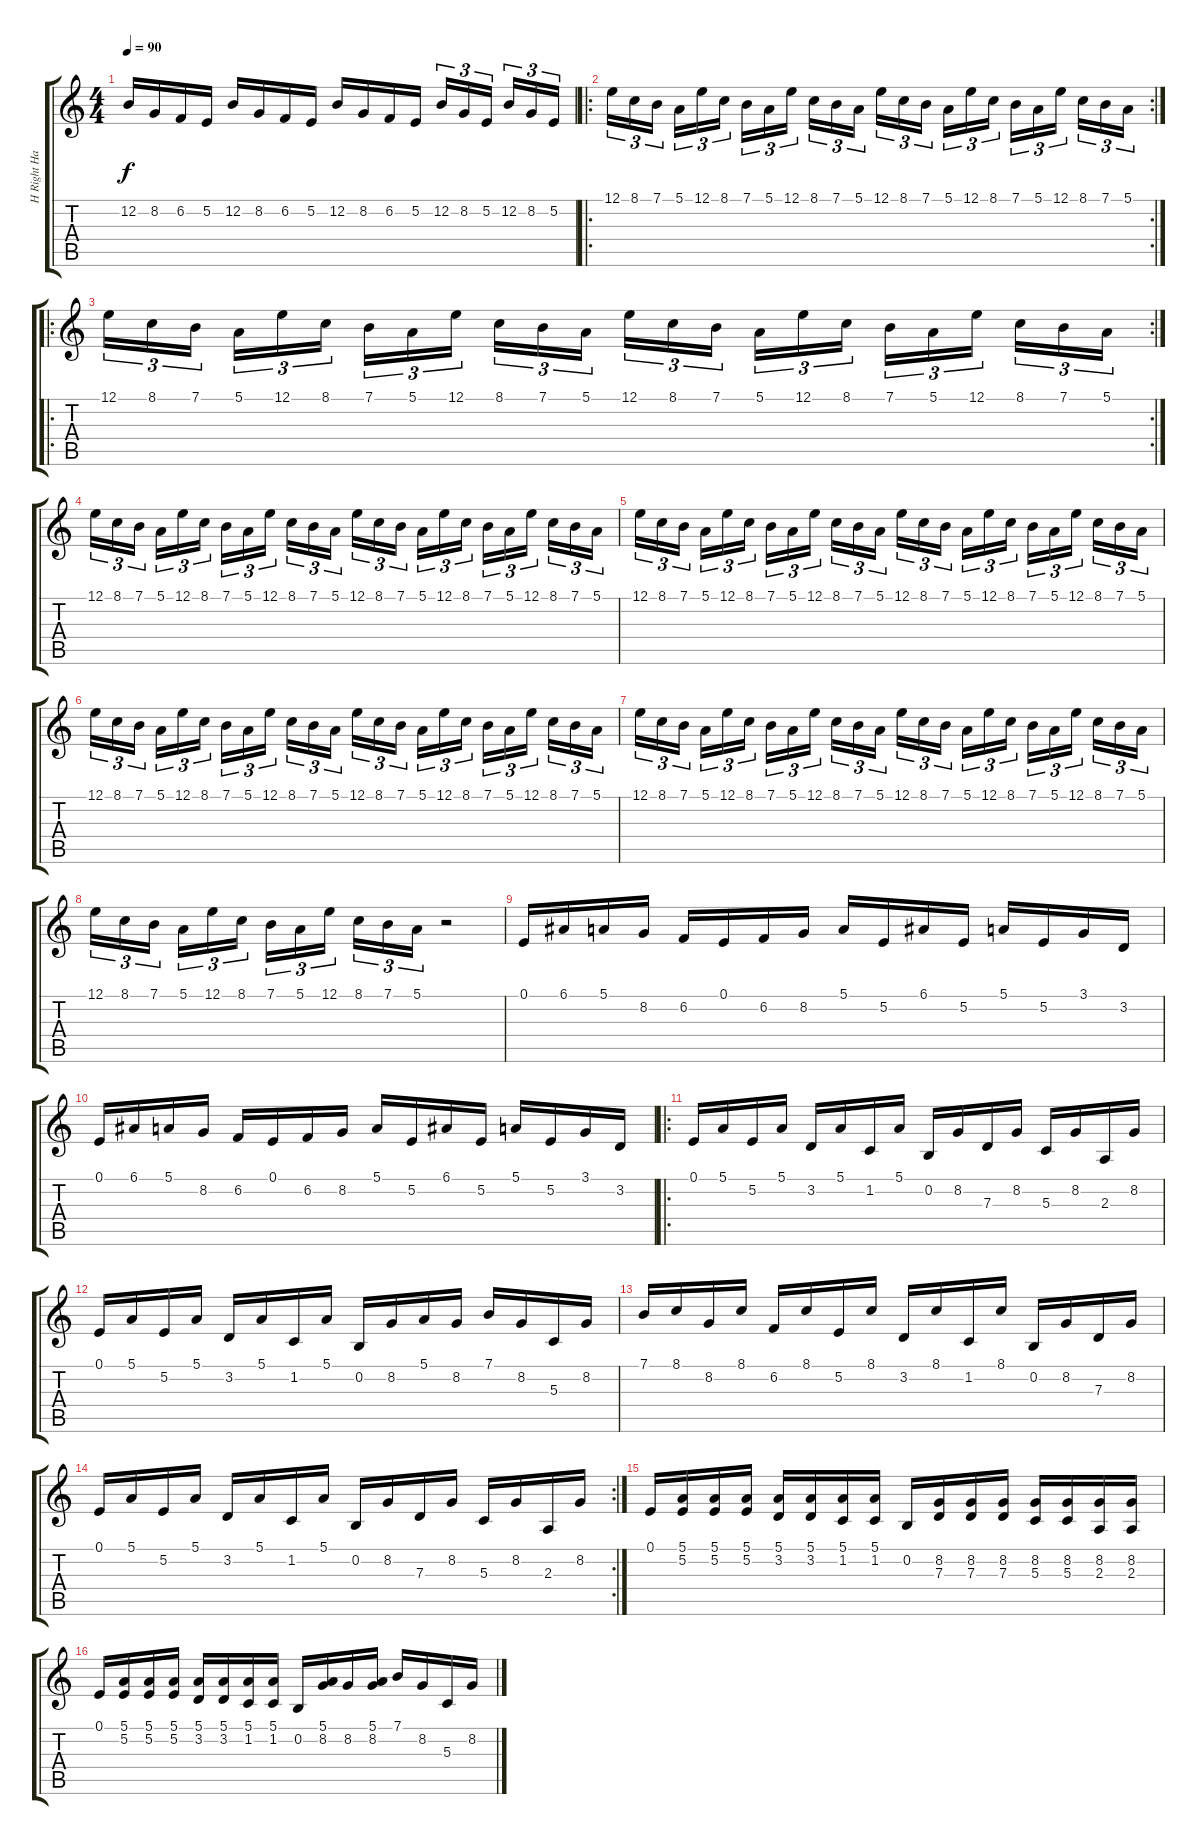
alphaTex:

\track ("H Right Hand" "H Right Ha") {instrument harpsichord}
\staff {score tabs}
\tuning (E4 B3 G3 D3 A2 E2) {hide}
\ts (4 4)
\tempo 90
\clef g2
\ks c
12.2.16{dy f} 8.2.16 6.2.16 5.2.16 12.2.16 8.2.16 6.2.16 5.2.16 12.2.16 8.2.16 6.2.16 5.2.16 12.2.16{tu (3 2)} 8.2.16{tu (3 2)} 5.2.16{tu (3 2)} 12.2.16{tu (3 2)} 8.2.16{tu (3 2)} 5.2.16{tu (3 2)} |
\ro
\rc 2
12.1.16{tu (3 2)} 8.1.16{tu (3 2)} 7.1.16{tu (3 2)} 5.1.16{tu (3 2)} 12.1.16{tu (3 2)} 8.1.16{tu (3 2)} 7.1.16{tu (3 2)} 5.1.16{tu (3 2)} 12.1.16{tu (3 2)} 8.1.16{tu (3 2)} 7.1.16{tu (3 2)} 5.1.16{tu (3 2)} 12.1.16{tu (3 2)} 8.1.16{tu (3 2)} 7.1.16{tu (3 2)} 5.1.16{tu (3 2)} 12.1.16{tu (3 2)} 8.1.16{tu (3 2)} 7.1.16{tu (3 2)} 5.1.16{tu (3 2)} 12.1.16{tu (3 2)} 8.1.16{tu (3 2)} 7.1.16{tu (3 2)} 5.1.16{tu (3 2)} |
\ro
\rc 2
12.1.16{tu (3 2)} 8.1.16{tu (3 2)} 7.1.16{tu (3 2)} 5.1.16{tu (3 2)} 12.1.16{tu (3 2)} 8.1.16{tu (3 2)} 7.1.16{tu (3 2)} 5.1.16{tu (3 2)} 12.1.16{tu (3 2)} 8.1.16{tu (3 2)} 7.1.16{tu (3 2)} 5.1.16{tu (3 2)} 12.1.16{tu (3 2)} 8.1.16{tu (3 2)} 7.1.16{tu (3 2)} 5.1.16{tu (3 2)} 12.1.16{tu (3 2)} 8.1.16{tu (3 2)} 7.1.16{tu (3 2)} 5.1.16{tu (3 2)} 12.1.16{tu (3 2)} 8.1.16{tu (3 2)} 7.1.16{tu (3 2)} 5.1.16{tu (3 2)} |
12.1.16{tu (3 2)} 8.1.16{tu (3 2)} 7.1.16{tu (3 2)} 5.1.16{tu (3 2)} 12.1.16{tu (3 2)} 8.1.16{tu (3 2)} 7.1.16{tu (3 2)} 5.1.16{tu (3 2)} 12.1.16{tu (3 2)} 8.1.16{tu (3 2)} 7.1.16{tu (3 2)} 5.1.16{tu (3 2)} 12.1.16{tu (3 2)} 8.1.16{tu (3 2)} 7.1.16{tu (3 2)} 5.1.16{tu (3 2)} 12.1.16{tu (3 2)} 8.1.16{tu (3 2)} 7.1.16{tu (3 2)} 5.1.16{tu (3 2)} 12.1.16{tu (3 2)} 8.1.16{tu (3 2)} 7.1.16{tu (3 2)} 5.1.16{tu (3 2)} |
12.1.16{tu (3 2)} 8.1.16{tu (3 2)} 7.1.16{tu (3 2)} 5.1.16{tu (3 2)} 12.1.16{tu (3 2)} 8.1.16{tu (3 2)} 7.1.16{tu (3 2)} 5.1.16{tu (3 2)} 12.1.16{tu (3 2)} 8.1.16{tu (3 2)} 7.1.16{tu (3 2)} 5.1.16{tu (3 2)} 12.1.16{tu (3 2)} 8.1.16{tu (3 2)} 7.1.16{tu (3 2)} 5.1.16{tu (3 2)} 12.1.16{tu (3 2)} 8.1.16{tu (3 2)} 7.1.16{tu (3 2)} 5.1.16{tu (3 2)} 12.1.16{tu (3 2)} 8.1.16{tu (3 2)} 7.1.16{tu (3 2)} 5.1.16{tu (3 2)} |
12.1.16{tu (3 2)} 8.1.16{tu (3 2)} 7.1.16{tu (3 2)} 5.1.16{tu (3 2)} 12.1.16{tu (3 2)} 8.1.16{tu (3 2)} 7.1.16{tu (3 2)} 5.1.16{tu (3 2)} 12.1.16{tu (3 2)} 8.1.16{tu (3 2)} 7.1.16{tu (3 2)} 5.1.16{tu (3 2)} 12.1.16{tu (3 2)} 8.1.16{tu (3 2)} 7.1.16{tu (3 2)} 5.1.16{tu (3 2)} 12.1.16{tu (3 2)} 8.1.16{tu (3 2)} 7.1.16{tu (3 2)} 5.1.16{tu (3 2)} 12.1.16{tu (3 2)} 8.1.16{tu (3 2)} 7.1.16{tu (3 2)} 5.1.16{tu (3 2)} |
12.1.16{tu (3 2)} 8.1.16{tu (3 2)} 7.1.16{tu (3 2)} 5.1.16{tu (3 2)} 12.1.16{tu (3 2)} 8.1.16{tu (3 2)} 7.1.16{tu (3 2)} 5.1.16{tu (3 2)} 12.1.16{tu (3 2)} 8.1.16{tu (3 2)} 7.1.16{tu (3 2)} 5.1.16{tu (3 2)} 12.1.16{tu (3 2)} 8.1.16{tu (3 2)} 7.1.16{tu (3 2)} 5.1.16{tu (3 2)} 12.1.16{tu (3 2)} 8.1.16{tu (3 2)} 7.1.16{tu (3 2)} 5.1.16{tu (3 2)} 12.1.16{tu (3 2)} 8.1.16{tu (3 2)} 7.1.16{tu (3 2)} 5.1.16{tu (3 2)} |
12.1.16{tu (3 2)} 8.1.16{tu (3 2)} 7.1.16{tu (3 2)} 5.1.16{tu (3 2)} 12.1.16{tu (3 2)} 8.1.16{tu (3 2)} 7.1.16{tu (3 2)} 5.1.16{tu (3 2)} 12.1.16{tu (3 2)} 8.1.16{tu (3 2)} 7.1.16{tu (3 2)} 5.1.16{tu (3 2)} r.2 |
0.1.16 6.1.16 5.1.16 8.2.16 6.2.16 0.1.16 6.2.16 8.2.16 5.1.16 5.2.16 6.1.16 5.2.16 5.1.16 5.2.16 3.1.16 3.2.16 |
0.1.16 6.1.16 5.1.16 8.2.16 6.2.16 0.1.16 6.2.16 8.2.16 5.1.16 5.2.16 6.1.16 5.2.16 5.1.16 5.2.16 3.1.16 3.2.16 |
\ro
0.1.16 5.1.16 5.2.16 5.1.16 3.2.16 5.1.16 1.2.16 5.1.16 0.2.16 8.2.16 7.3.16 8.2.16 5.3.16 8.2.16 2.3.16 8.2.16 |
0.1.16 5.1.16 5.2.16 5.1.16 3.2.16 5.1.16 1.2.16 5.1.16 0.2.16 8.2.16 5.1.16 8.2.16 7.1.16 8.2.16 5.3.16 8.2.16 |
7.1.16 8.1.16 8.2.16 8.1.16 6.2.16 8.1.16 5.2.16 8.1.16 3.2.16 8.1.16 1.2.16 8.1.16 0.2.16 8.2.16 7.3.16 8.2.16 |
\rc 2
0.1.16 5.1.16 5.2.16 5.1.16 3.2.16 5.1.16 1.2.16 5.1.16 0.2.16 8.2.16 7.3.16 8.2.16 5.3.16 8.2.16 2.3.16 8.2.16 |
0.1.16 (5.1 5.2).16 (5.1 5.2).16 (5.1 5.2).16 (5.1 3.2).16 (5.1 3.2).16 (5.1 1.2).16 (5.1 1.2).16 0.2.16 (8.2 7.3).16 (8.2 7.3).16 (8.2 7.3).16 (8.2 5.3).16 (8.2 5.3).16 (8.2 2.3).16 (8.2 2.3).16 |
0.1.16 (5.1 5.2).16 (5.1 5.2).16 (5.1 5.2).16 (5.1 3.2).16 (5.1 3.2).16 (5.1 1.2).16 (5.1 1.2).16 0.2.16 (5.1 8.2).16 8.2.16 (5.1 8.2).16 7.1.16 8.2.16 5.3.16 8.2.16
